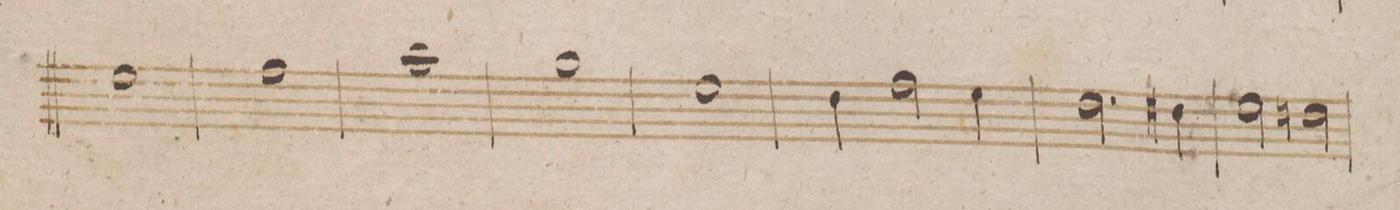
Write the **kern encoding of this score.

**kern	**dynam
*I"Clarinetto 1mo in B.	*
*clefG2	*
*k[b-]	*
*met(c)	*
*M4/4	*
1dd	.
=187	=187
1ee	.
=188	=188
1gg	.
=189	=189
1ff	.
=190	=190
1dd	.
=191	=191
4cc\	.
2ee\	.
4dd\	.
=192	=192
2.cc\	.
4cc#X\	.
=193	=193
2dd\	.
2ccn\	.
=194	=194
*-	*-
